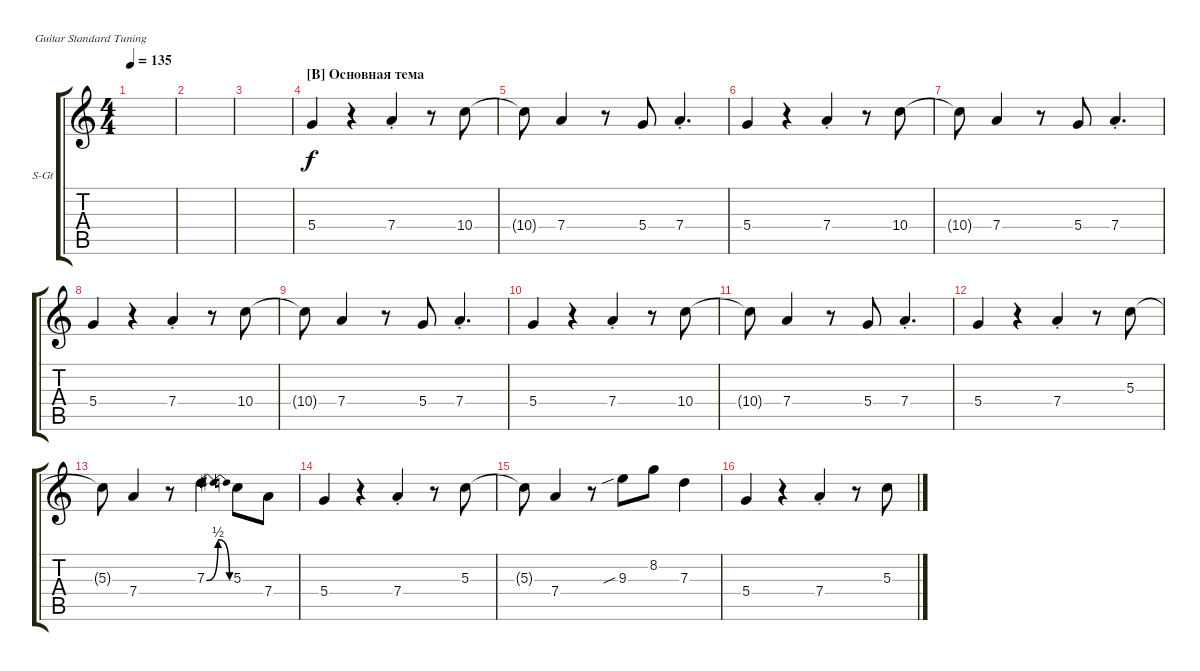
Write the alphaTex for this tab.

\defaultSystemsLayout 4
\bracketExtendMode groupsimilarinstruments
\firstSystemTrackNameOrientation horizontal
\otherSystemsTrackNameOrientation horizontal
\track ("Акустика - правое УХО" "S-Gt") {instrument acousticguitarsteel}
\staff {score tabs}
\tuning (E4 B3 G3 D3 A2 E2)
\ts (4 4)
\tempo 135
\clef g2
\ks aminor
|
|
|
\section ("B" "Основная тема")
5.4.4 r.4 7.4{st}.4 r.8 10.4.8 |
10.4{t}.8 7.4.4 r.8 5.4.8 7.4{st}.4{d} |
5.4.4 r.4 7.4{st}.4 r.8 10.4.8 |
10.4{t}.8 7.4.4 r.8 5.4.8 7.4{st}.4{d} |
5.4.4 r.4 7.4{st}.4 r.8 10.4.8 |
10.4{t}.8 7.4.4 r.8 5.4.8 7.4{st}.4{d} |
5.4.4 r.4 7.4{st}.4 r.8 10.4.8 |
10.4{t}.8 7.4.4 r.8 5.4.8 7.4{st}.4{d} |
5.4.4 r.4 7.4{st}.4 r.8 5.3.8 |
5.3{t}.8 7.4.4 r.8 7.3{be (bendrelease 0 0 15.6 2 20.4 2 30 0)}.4 5.3.8 7.4.8 |
5.4.4 r.4 7.4{st}.4 r.8 5.3.8 |
5.3{t}.8 7.4.4 r.8 9.3{sib}.8 8.2.8 7.3.4 |
5.4.4 r.4 7.4{st}.4 r.8 5.3.8
